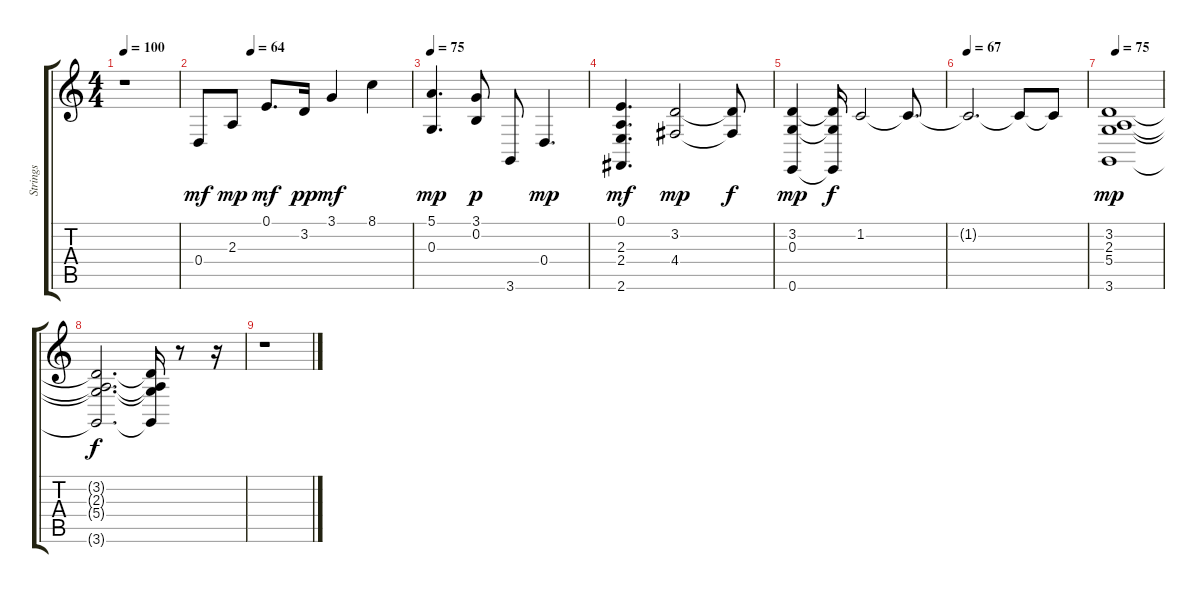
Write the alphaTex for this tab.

\track ("Strings" "Strings") {instrument stringensemble2}
\staff {score tabs}
\tuning (E4 B3 G3 D3 A2 E2) {hide}
\ts (4 4)
\tempo 100
\clef g2
\ks c
r.1{dy mp} |
\tempo (64 0.25)
0.4.8{dy mf} 2.3.8{dy mp} 0.1.8{d dy mf} 3.2.16{dy pp} 3.1.4{dy mf} 8.1.4 |
\tempo 75
(5.1 0.3).4{d dy mp} (3.1 0.2).8{dy p} 3.6.8 0.4.4{d dy mp} |
(0.1 2.3 2.4 2.6).4{d dy mf} (3.2 4.4).2{dy mp} (3.2{t} 4.4{t}).8{dy f} |
(3.2 0.3 0.6).4{dy mp} (3.2{t} 0.3{t} 0.6{t}).16{dy f} 1.2.2 1.2{t}.8{d} |
\tempo 67
1.2{t}.2{d} 1.2{t}.8 1.2{t}.8 |
\tempo 75
(3.2 2.3 5.4 3.6).1{dy mp} |
(3.2{t} 2.3{t} 5.4{t} 3.6{t}).2{d dy f} (3.2{t} 2.3{t} 5.4{t} 3.6{t}).16 r.8 r.16 |
r.1
